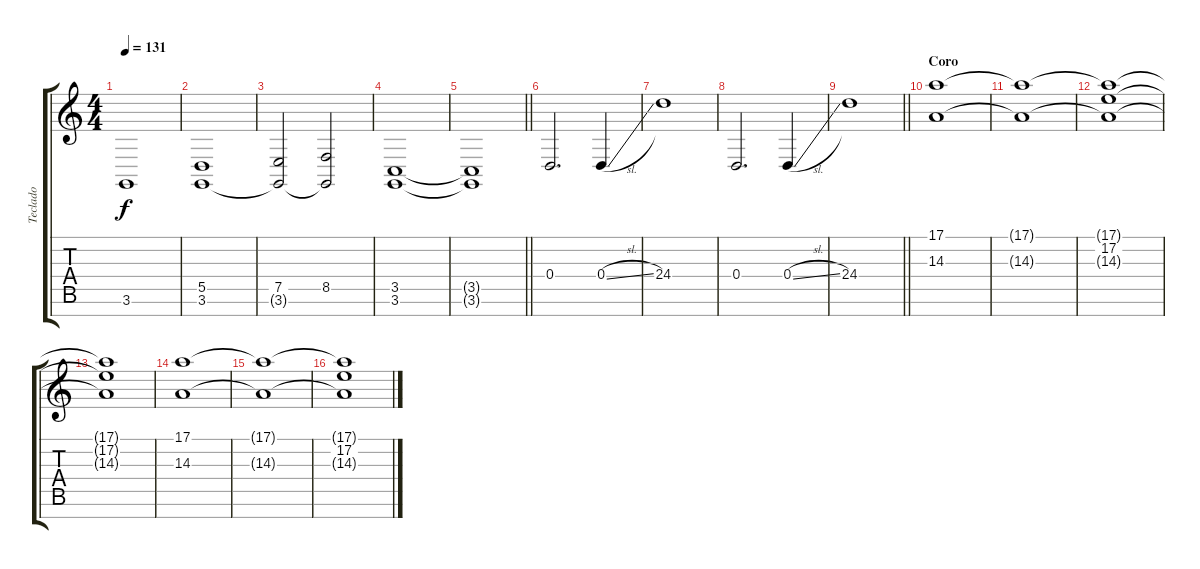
\track ("Teclado" "Teclado") {instrument fx7echoes}
\staff {score tabs}
\tuning (E4 B3 G3 D3 A2 E2 B1) {hide}
\ts (4 4)
\tempo 131
\clef g2
\ks c
3.6{t}.1{dy f} |
(5.5 3.6).1 |
(7.5 3.6{t}).2 (8.5 3.6{t}).2 |
(3.5 3.6).1 |
\barLineRight lightlight
(3.5{t} 3.6{t}).1 |
0.4.2{d volume 16 instrument fx1rain} 0.4{sl}.4 |
24.4.1 |
0.4.2{d} 0.4{sl}.4 |
\barLineRight lightlight
24.4.1 |
\section ("" "Coro")
(17.1 14.3).1{volume 12 instrument synthstrings1} |
(17.1{t} 14.3{t}).1 |
(17.1{t} 17.2 14.3{t}).1 |
(17.1{t} 17.2{t} 14.3{t}).1 |
(17.1 14.3).1 |
(17.1{t} 14.3{t}).1 |
(17.1{t} 17.2 14.3{t}).1
